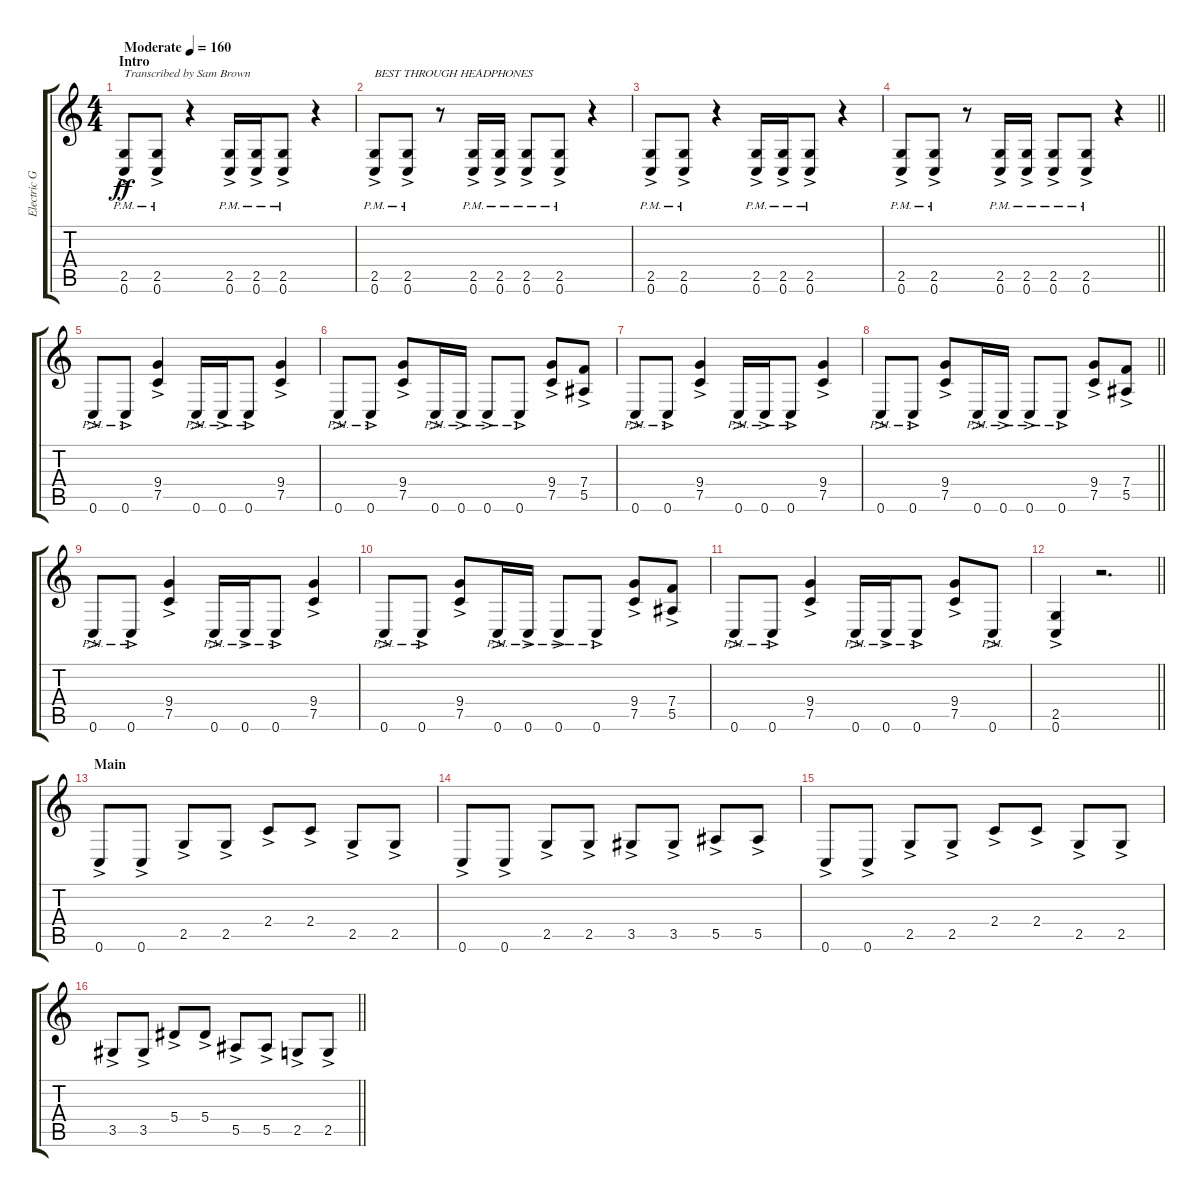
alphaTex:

\track ("Electric Guitar" "Electric G") {instrument distortionguitar}
\staff {score tabs}
\tuning (C4 G3 Eb3 Bb2 F2 C2) {hide}
\ts (4 4)
\section ("" "Intro")
\tempo (160 "Moderate")
\clef g2
\ks c
(2.5{ac pm} 0.6{ac pm}).8{txt "Transcribed by Sam Brown" dy ff instrument distortionguitar} (2.5{ac pm} 0.6{ac pm}).8 r.4 (2.5{ac pm} 0.6{ac pm}).16 (2.5{ac pm} 0.6{ac pm}).16 (2.5{ac pm} 0.6{ac pm}).8 r.4 |
(2.5{ac pm} 0.6{ac pm}).8{txt "BEST THROUGH HEADPHONES"} (2.5{ac pm} 0.6{ac pm}).8 r.8 (2.5{ac pm} 0.6{ac pm}).16 (2.5{ac pm} 0.6{ac pm}).16 (2.5{ac pm} 0.6{ac pm}).8 (2.5{ac pm} 0.6{ac pm}).8 r.4 |
(2.5{ac pm} 0.6{ac pm}).8 (2.5{ac pm} 0.6{ac pm}).8 r.4 (2.5{ac pm} 0.6{ac pm}).16 (2.5{ac pm} 0.6{ac pm}).16 (2.5{ac pm} 0.6{ac pm}).8 r.4 |
\barLineRight lightlight
(2.5{ac pm} 0.6{ac pm}).8 (2.5{ac pm} 0.6{ac pm}).8 r.8 (2.5{ac pm} 0.6{ac pm}).16 (2.5{ac pm} 0.6{ac pm}).16 (2.5{ac pm} 0.6{ac pm}).8 (2.5{ac pm} 0.6{ac pm}).8 r.4 |
\section ("" "")
0.6{ac pm}.8 0.6{ac pm}.8 (9.4{ac} 7.5{ac}).4 0.6{ac pm}.16 0.6{ac pm}.16 0.6{ac pm}.8 (9.4{ac} 7.5{ac}).4 |
0.6{ac pm}.8 0.6{ac pm}.8 (9.4{ac} 7.5{ac}).8 0.6{ac pm}.16 0.6{ac pm}.16 0.6{ac pm}.8 0.6{ac pm}.8 (9.4{ac} 7.5{ac}).8 (7.4{ac} 5.5{ac}).8 |
0.6{ac pm}.8 0.6{ac pm}.8 (9.4{ac} 7.5{ac}).4 0.6{ac pm}.16 0.6{ac pm}.16 0.6{ac pm}.8 (9.4{ac} 7.5{ac}).4 |
\barLineRight lightlight
0.6{ac pm}.8 0.6{ac pm}.8 (9.4{ac} 7.5{ac}).8 0.6{ac pm}.16 0.6{ac pm}.16 0.6{ac pm}.8 0.6{ac pm}.8 (9.4{ac} 7.5{ac}).8 (7.4{ac} 5.5{ac}).8 |
\section ("" "")
0.6{ac pm}.8 0.6{ac pm}.8 (9.4{ac} 7.5{ac}).4 0.6{ac pm}.16 0.6{ac pm}.16 0.6{ac pm}.8 (9.4{ac} 7.5{ac}).4 |
0.6{ac pm}.8 0.6{ac pm}.8 (9.4{ac} 7.5{ac}).8 0.6{ac pm}.16 0.6{ac pm}.16 0.6{ac pm}.8 0.6{ac pm}.8 (9.4{ac} 7.5{ac}).8 (7.4{ac} 5.5{ac}).8 |
0.6{ac pm}.8 0.6{ac pm}.8 (9.4{ac} 7.5{ac}).4 0.6{ac pm}.16 0.6{ac pm}.16 0.6{ac pm}.8 (9.4{ac} 7.5{ac}).8 0.6{ac pm}.8 |
\barLineRight lightlight
(2.5{ac} 0.6{ac}).4 r.2{d} |
\section ("" "Main")
0.6{ac}.8 0.6{ac}.8 2.5{ac}.8 2.5{ac}.8 2.4{ac}.8 2.4{ac}.8 2.5{ac}.8 2.5{ac}.8 |
0.6{ac}.8 0.6{ac}.8 2.5{ac}.8 2.5{ac}.8 3.5{ac}.8 3.5{ac}.8 5.5{ac}.8 5.5{ac}.8 |
0.6{ac}.8 0.6{ac}.8 2.5{ac}.8 2.5{ac}.8 2.4{ac}.8 2.4{ac}.8 2.5{ac}.8 2.5{ac}.8 |
\barLineRight lightlight
3.5{ac}.8 3.5{ac}.8 5.4{ac}.8 5.4{ac}.8 5.5{ac}.8 5.5{ac}.8 2.5{ac}.8 2.5{ac}.8
